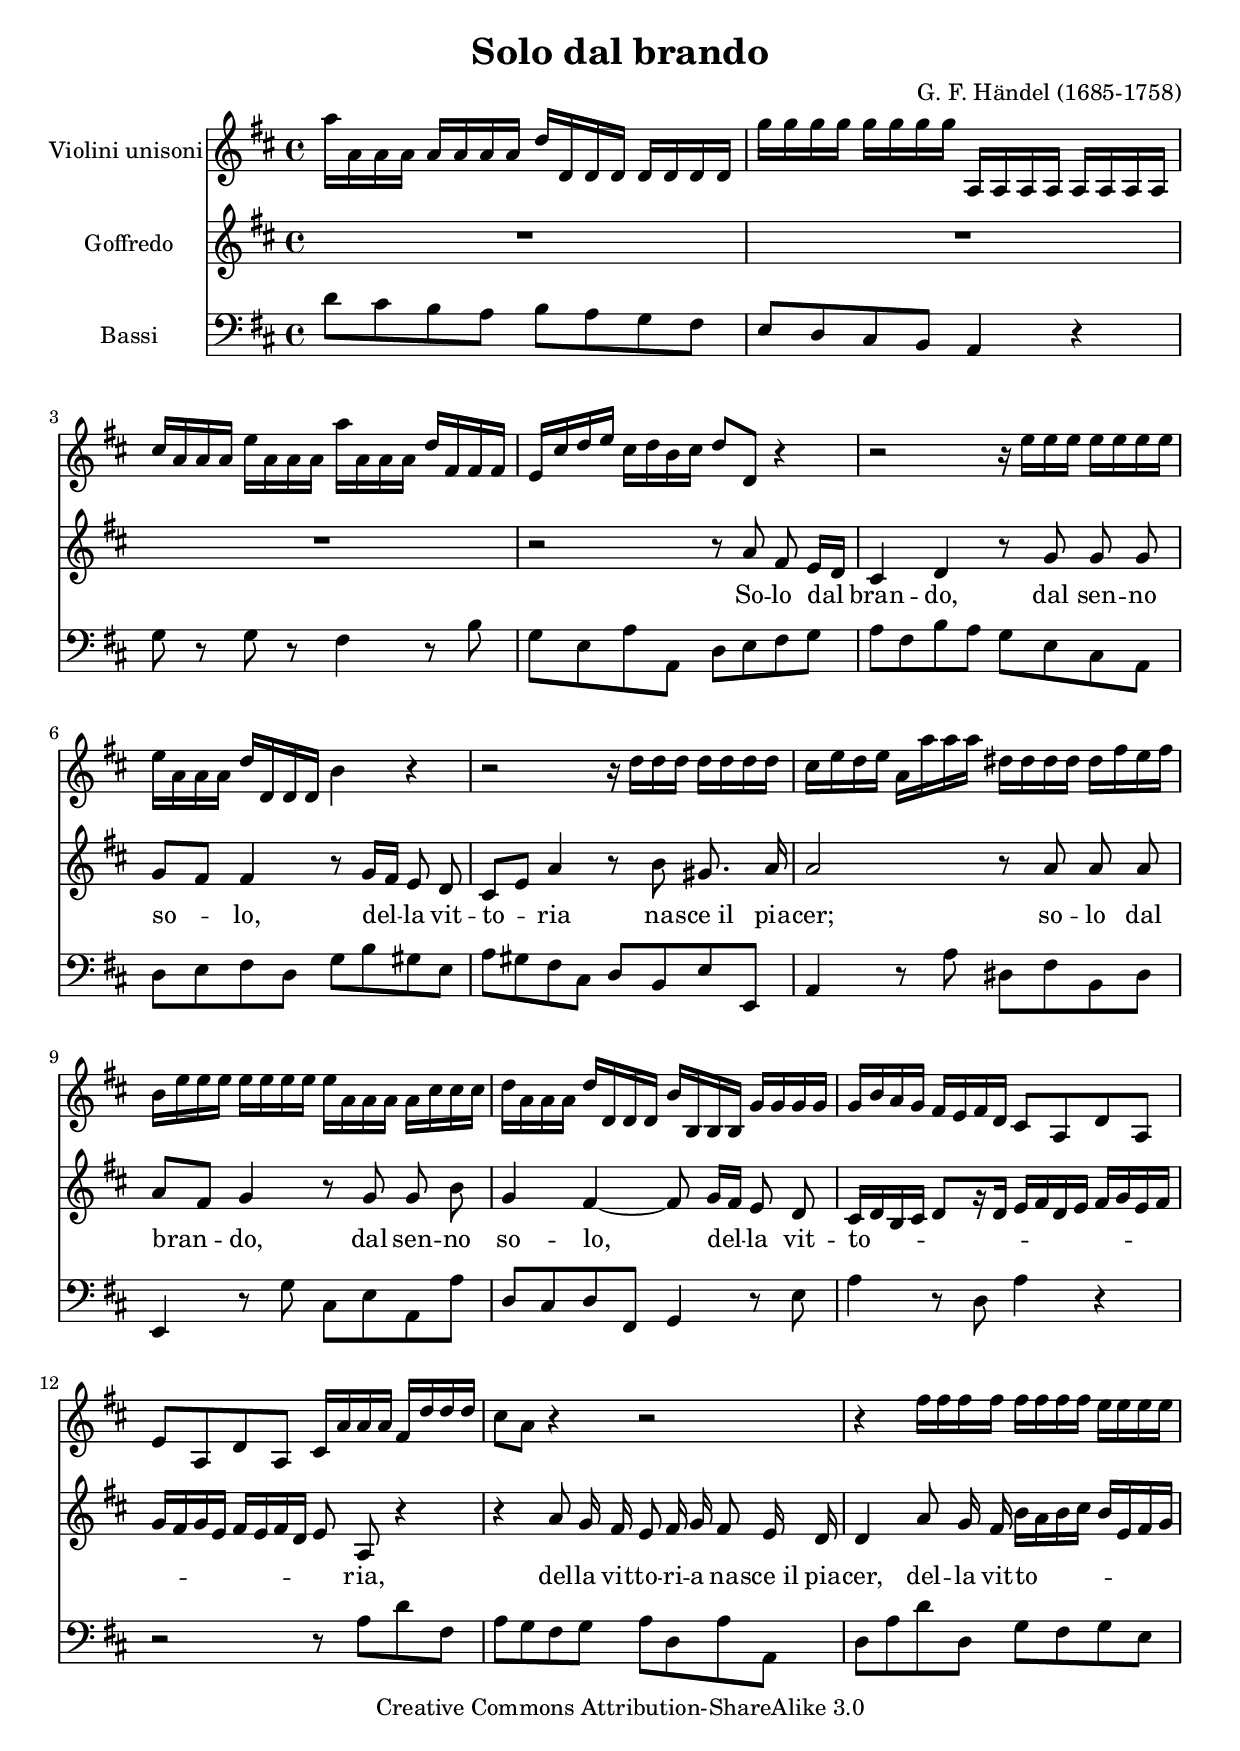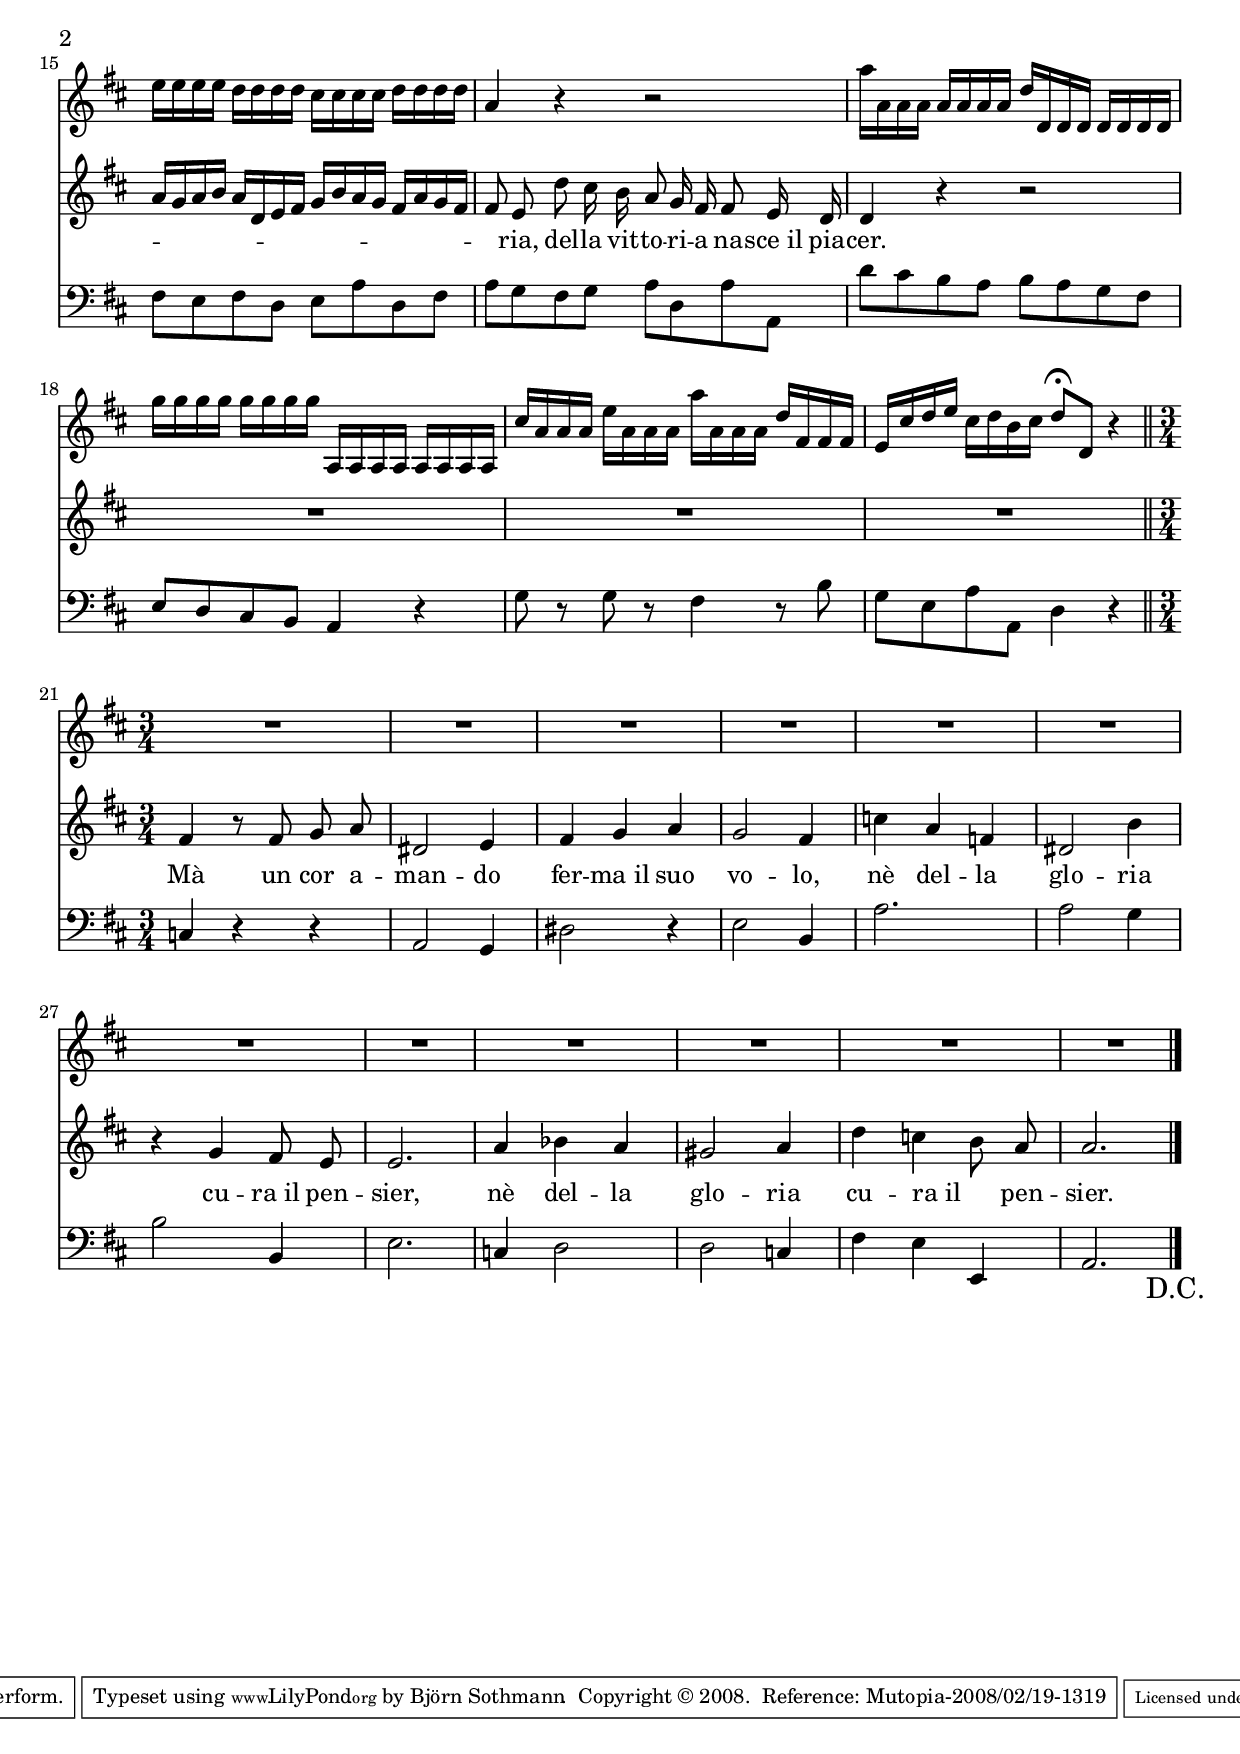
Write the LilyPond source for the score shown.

% Created on Wed Jan 30 17:23:24 CET 2008
\version "2.10.33"

\header {
	title = "Solo dal brando"
	composer = "G. F. Händel (1685-1758)"
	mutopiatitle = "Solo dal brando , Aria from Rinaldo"
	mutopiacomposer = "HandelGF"
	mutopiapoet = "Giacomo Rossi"
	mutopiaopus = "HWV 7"
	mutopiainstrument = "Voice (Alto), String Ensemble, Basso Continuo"
	date = "1711"
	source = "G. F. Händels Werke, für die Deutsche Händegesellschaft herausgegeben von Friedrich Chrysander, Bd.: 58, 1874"
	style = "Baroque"
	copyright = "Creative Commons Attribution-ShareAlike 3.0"
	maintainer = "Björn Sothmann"
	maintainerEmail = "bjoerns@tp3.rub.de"
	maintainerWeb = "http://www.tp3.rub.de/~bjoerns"
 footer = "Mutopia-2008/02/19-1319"
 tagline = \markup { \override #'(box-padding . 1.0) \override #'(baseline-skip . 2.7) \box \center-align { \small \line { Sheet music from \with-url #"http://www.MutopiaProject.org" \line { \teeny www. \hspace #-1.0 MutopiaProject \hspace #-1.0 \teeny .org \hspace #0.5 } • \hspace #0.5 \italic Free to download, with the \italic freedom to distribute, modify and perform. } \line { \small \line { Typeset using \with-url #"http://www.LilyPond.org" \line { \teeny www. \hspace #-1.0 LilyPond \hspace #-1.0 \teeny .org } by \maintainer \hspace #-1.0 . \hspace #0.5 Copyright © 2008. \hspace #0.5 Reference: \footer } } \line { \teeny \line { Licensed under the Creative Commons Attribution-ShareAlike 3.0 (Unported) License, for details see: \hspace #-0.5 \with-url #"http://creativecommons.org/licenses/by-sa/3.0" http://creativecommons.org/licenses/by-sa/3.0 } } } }
}

\include "deutsch.ly"

verse= \lyricmode {
So -- lo dal bran -- do, dal sen -- no so -- lo, del -- la vit -- to -- ria na -- sce_il pia -- cer; so -- lo dal bran -- do, dal sen -- no so -- lo, del -- la vit -- to -- ria, del -- la vit -- to -- ri -- a na -- sce_il pia -- cer, del -- la vit -- to -- ria, del -- la vit -- to -- ri -- a na -- sce_il pia -- cer.
Mà un cor a -- man -- do fer -- ma_il suo vo -- lo, nè del -- la glo -- ria cu -- ra_il pen -- sier, nè del -- la glo -- ria cu -- ra_il pen -- sier.
}
 

staffViolin = \new Staff  {
	\time 4/4
	\override Score.MetronomeMark #'stencil = ##f
	\tempo 4 = 100 
	\set Staff.instrumentName="Violini unisoni"
	\set Staff.midiInstrument="violin"
	\key d \major
	\clef treble
	\relative c''' {
		a16 a, a a a a a a d d, d d d d d d |
		g' g g g g g g g a,, a a a a a a a |
		cis' a a a e' a, a a a' a, a a d fis, fis fis |
		e cis' d e cis d h cis d8 d, r4 |
		r2 r16 e' e e e e e e |
		e a, a a d d, d d h'4 r |
		r2 r16 d d d d d d d |
		cis e d e a, a' a a dis, dis dis dis dis fis e fis |
		h, e e e e e e e e a, a a a cis cis cis |
		d a a a d d, d d h' h, h h g' g g g |
		g h a g fis e fis d cis8 a d a |
		e' a, d a cis16 a' a a fis d' d d |
		cis8 a r4 r2 |
		r4 fis'16 fis fis fis fis fis fis fis e e e e |
		e e e e d d d d cis cis cis cis d d d d |
		a4 r r2 |
		a'16 a, a a a a a a d d, d d d d d d |
		g' g g g g g g g a,, a a a a a a a |
		cis' a a a e' a, a a a' a, a a d fis, fis fis |
		e cis' d e cis d h cis d8\fermata d, r4 \bar "||" |
		\time 3/4
		R2.*12 \override Score.RehearsalMark #'direction = #DOWN \once \override Score.RehearsalMark #'break-visibility =
		#begin-of-line-invisible \mark \markup { "D.C." } |
	\bar "|."
	}

}
staffAlto = \new Staff  {
	\set Staff.instrumentName="Goffredo"
	\set Staff.midiInstrument="oboe"
	\key d \major
	\clef treble
	\relative c'' {
		\context Voice = "melodyAlt" {
			\dynamicUp
			\autoBeamOff
			R1*3 |
			r2 r8 a fis e16[ d] |
			cis4 d r8 g g g |
			g[ fis] fis4 r8 g16[fis] e8 d |
			cis[ e] a4 r8 h gis8. a16 |
			a2 r8 a a a |
			a[ fis] g4 r8 g g h |
			g4 fis~ fis8 g16[ fis]e8 d |
			cis16[\melisma d h cis] d8[ r16 d] e[ fis d e] fis[ g e fis] |
			g[ fis g e] fis[ e fis d] e8\melismaEnd a, r4 |
			r a'8 g16 fis e8 fis16 g fis8 e16 d |
			d4 a'8 g16 fis h[\melisma a h cis] h[ e, fis g] |
			a[ g a h]a[ d, e fis] g[ h a g] fis[ a g fis] |
			fis8\melismaEnd e d' cis16 h a8 g16 fis fis8 e16 d |
			d4 r r2 |
			R1*3 |
			\time 3/4
			fis4 r8 fis8 g a |
			dis,2 e4 |
			fis g a |
			g2 fis4 |
			c' a f |
			dis2 h'4 |
			r g fis8 e |
			e2. |
			a4 b a |
			gis2 a4 |
			d4 c\melisma h8\melismaEnd a |
			a2. |
		}

	\bar "|."
	}

}
staffCello = \new Staff  {
	\set Staff.instrumentName="Bassi"
	\set Staff.midiInstrument="harpsichord"
	\key d \major
	\clef bass
	\relative c' {
		d8 cis h a h a g fis |
		e d cis h a4 r |
		g'8 r g r fis4 r8 h |
		g e a a, d e fis g |
		a fis h a g e cis a |
		d e fis d g h gis e |
		a gis fis cis d h e e, |
		a4 r8 a' dis, fis h, dis |
		e,4 r8 g' cis, e a, a' |
		d, cis d fis, g4 r8 e' |
		a4 r8 d, a'4 r |
		r2 r8 a d fis, |
		a g fis g a d, a' a, |
		d a' d d, g fis g e |
		fis e fis d e a d, fis |
		a g fis g a d, a' a, |
		d' cis h a h a g fis |
		e d cis h a4 r |
		g'8 r g r fis4 r8 h |
		g e a a, d4 r \bar "||" |
		\time 3/4
		c4 r r |
		a2 g4 |
		dis'2 r4 |
		e2 h4 |
		a'2. |
		a2 g4 |
		h2 h,4 |
		e2. c4 d2 |
		d c4 |
		fis e e, |
		a2. |
	\bar "|."
	}

}


\score {
	<<
		\staffViolin
		\staffAlto
		\context Lyrics = "lmelodyAlt" \lyricmode  { \lyricsto "melodyAlt" \verse }
		
		\staffCello
	>>
	
	\midi {
	}

	\layout  {
		indent=25
	}
}

\paper {
}

